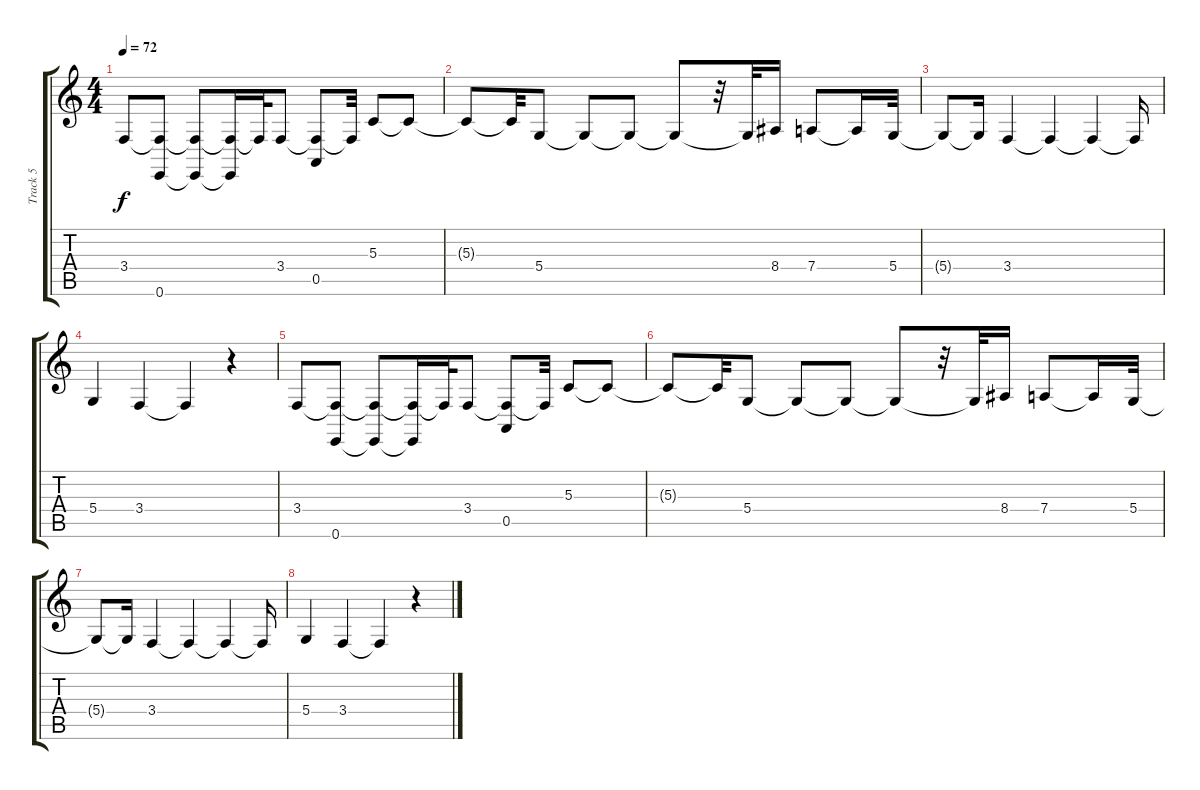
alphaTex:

\track ("Track 5" "Track 5") {instrument sopranosax}
\staff {score tabs}
\tuning (E4 B3 G3 D3 A2 E2) {hide}
\ts (4 4)
\section ("" "")
\tempo 72
\clef g2
\ks c
3.4.8{dy f} (3.4{t} 0.6).8 (3.4{t} 0.6{t}).8 (3.4{t} 0.6{t}).16 3.4{t}.32 3.4.8 (3.4{t} 0.5).8 3.4{t}.32 5.3.8 5.3{t}.8 |
5.3{t}.8 5.3{t}.32 5.4.8 5.4{t}.8 5.4{t}.8 5.4{t}.8 r.32 5.4{t}.32 8.4.16 7.4.8 7.4{t}.16 5.4.32 |
5.4{t}.8 5.4{t}.16 3.4.4 3.4{t}.4 3.4{t}.4 3.4{t}.16 |
5.4.4 3.4.4 3.4{t}.4 r.4 |
3.4.8 (3.4{t} 0.6).8 (3.4{t} 0.6{t}).8 (3.4{t} 0.6{t}).16 3.4{t}.32 3.4.8 (3.4{t} 0.5).8 3.4{t}.32 5.3.8 5.3{t}.8 |
5.3{t}.8 5.3{t}.32 5.4.8 5.4{t}.8 5.4{t}.8 5.4{t}.8 r.32 5.4{t}.32 8.4.16 7.4.8 7.4{t}.16 5.4.32 |
5.4{t}.8 5.4{t}.16 3.4.4 3.4{t}.4 3.4{t}.4 3.4{t}.16 |
5.4.4 3.4.4 3.4{t}.4 r.4
